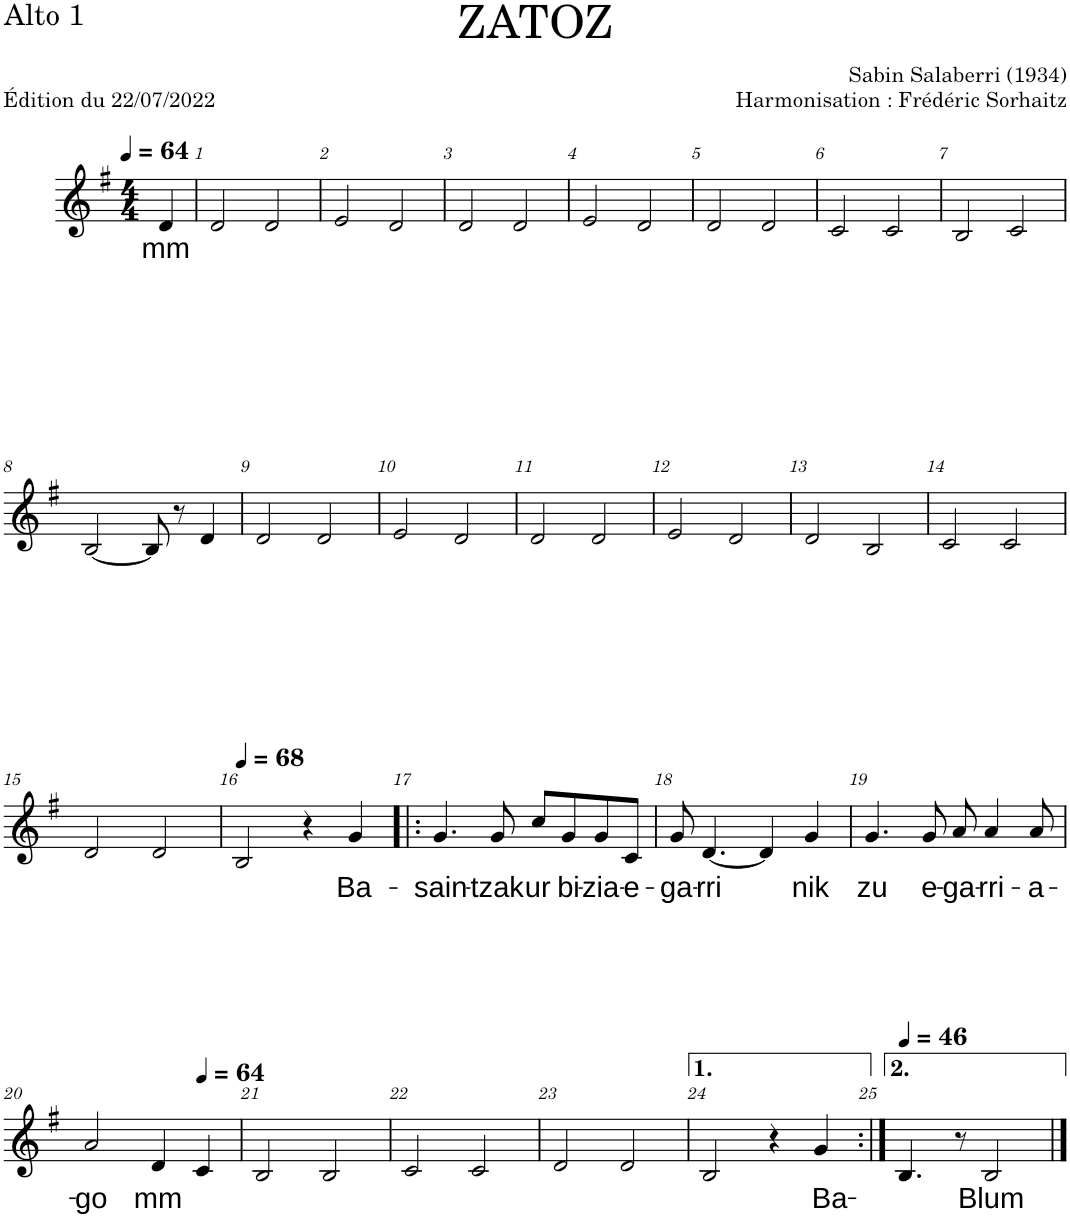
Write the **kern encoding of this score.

**kern	**text
*part1	*part1
*staff1	*staff1
*I"Alto 1	*
*I'A.1	*
*clefG2	*
*k[f#]	*
*M4/4	*
*MM64	*
=	=
!	!LO:LY:b
4d/	mm
=1	=1
2d/	.
2d/	.
=2	=2
2e/	.
2d/	.
=3	=3
2d/	.
2d/	.
=4	=4
2e/	.
2d/	.
=5	=5
2d/	.
2d/	.
=6	=6
2c/	.
2c/	.
=7	=7
2B/	.
2c/	.
!!LO:LB:g=z
=8	=8
[2B/	.
8B/]	.
8r	.
4d/	.
=9	=9
2d/	.
2d/	.
=10	=10
2e/	.
2d/	.
=11	=11
2d/	.
2d/	.
=12	=12
2e/	.
2d/	.
=13	=13
2d/	.
2B/	.
=14	=14
2c/	.
2c/	.
!!LO:LB:g=z
=15	=15
2d/	.
2d/	.
=16	=16
*MM68	*
2B/	.
4r	.
!	!LO:LY:b
4g/	Ba-
=17!|:	=17!|:
!	!LO:LY:b
4.g/	-sain-
!	!LO:LY:b
8g/	-tzak
!	!LO:LY:b
8cc/L	ur
!	!LO:LY:b
8g/	bi-
!	!LO:LY:b
8g/	-zia-
!	!LO:LY:b
8c/J	-e-
=18	=18
!	!LO:LY:b
8g/	-ga-
!	!LO:LY:b
[4.d/	-rri
4d/]	.
!	!LO:LY:b
4g/	nik
=19	=19
!	!LO:LY:b
4.g/	zu
!	!LO:LY:b
8g/	e-
!	!LO:LY:b
8a/	-ga-
!	!LO:LY:b
4a/	-rri-
!	!LO:LY:b
8a/	-a-
!!LO:LB:g=z
=20	=20
!	!LO:LY:b
2a/	-go
!	!LO:LY:b
4d/	mm
*MM64	*
4c/	.
=21	=21
2B/	.
2B/	.
=22	=22
2c/	.
2c/	.
=23	=23
2d/	.
2d/	.
=24	=24
2B/	.
4r	.
!	!LO:LY:b
4g/	Ba-
=25:|!	=25:|!
*MM46	*
4.B/	.
8r	.
!	!LO:LY:b
2B/	Blum
==	==
*-	*-
